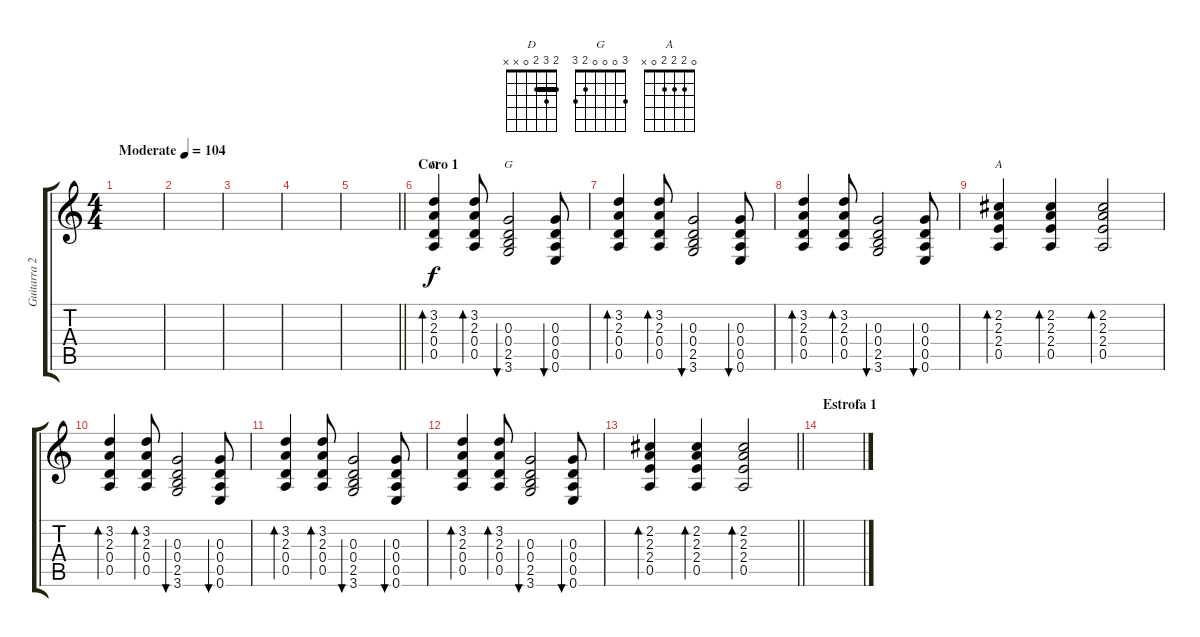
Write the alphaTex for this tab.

\track ("Guitarra 2" "Guitarra 2") {instrument distortionguitar}
\staff {score tabs}
\tuning (E4 B3 G3 D3 A2 E2) {hide}
\chord ("D" 2 3 2 0 x x) {barre 2}
\chord ("G" 3 0 0 0 2 3)
\chord ("A" 0 2 2 2 0 x)
\ts (4 4)
\tempo (104 "Moderate")
\clef g2
\ks c
|
|
|
|
\barLineRight lightlight
|
\section ("" "Coro 1")
(3.2 2.3 0.4 0.5).4{bd 60 ch "D"} (3.2 2.3 0.4 0.5).8{bd 60} (0.3 0.4 2.5 3.6).2{bu 60 ch "G"} (0.3 0.4 0.5 0.6).8{bu 60} |
(3.2 2.3 0.4 0.5).4{bd 60} (3.2 2.3 0.4 0.5).8{bd 60} (0.3 0.4 2.5 3.6).2{bu 60} (0.3 0.4 0.5 0.6).8{bu 60} |
(3.2 2.3 0.4 0.5).4{bd 60} (3.2 2.3 0.4 0.5).8{bd 60} (0.3 0.4 2.5 3.6).2{bu 60} (0.3 0.4 0.5 0.6).8{bu 60} |
(2.2 2.3 2.4 0.5).4{bd 60 ch "A"} (2.2 2.3 2.4 0.5).4{bd 60} (2.2 2.3 2.4 0.5).2{bd 60} |
(3.2 2.3 0.4 0.5).4{bd 60} (3.2 2.3 0.4 0.5).8{bd 60} (0.3 0.4 2.5 3.6).2{bu 60} (0.3 0.4 0.5 0.6).8{bu 60} |
(3.2 2.3 0.4 0.5).4{bd 60} (3.2 2.3 0.4 0.5).8{bd 60} (0.3 0.4 2.5 3.6).2{bu 60} (0.3 0.4 0.5 0.6).8{bu 60} |
(3.2 2.3 0.4 0.5).4{bd 60} (3.2 2.3 0.4 0.5).8{bd 60} (0.3 0.4 2.5 3.6).2{bu 60} (0.3 0.4 0.5 0.6).8{bu 60} |
\barLineRight lightlight
(2.2 2.3 2.4 0.5).4{bd 60} (2.2 2.3 2.4 0.5).4{bd 60} (2.2 2.3 2.4 0.5).2{bd 60} |
\section ("" "Estrofa 1")
